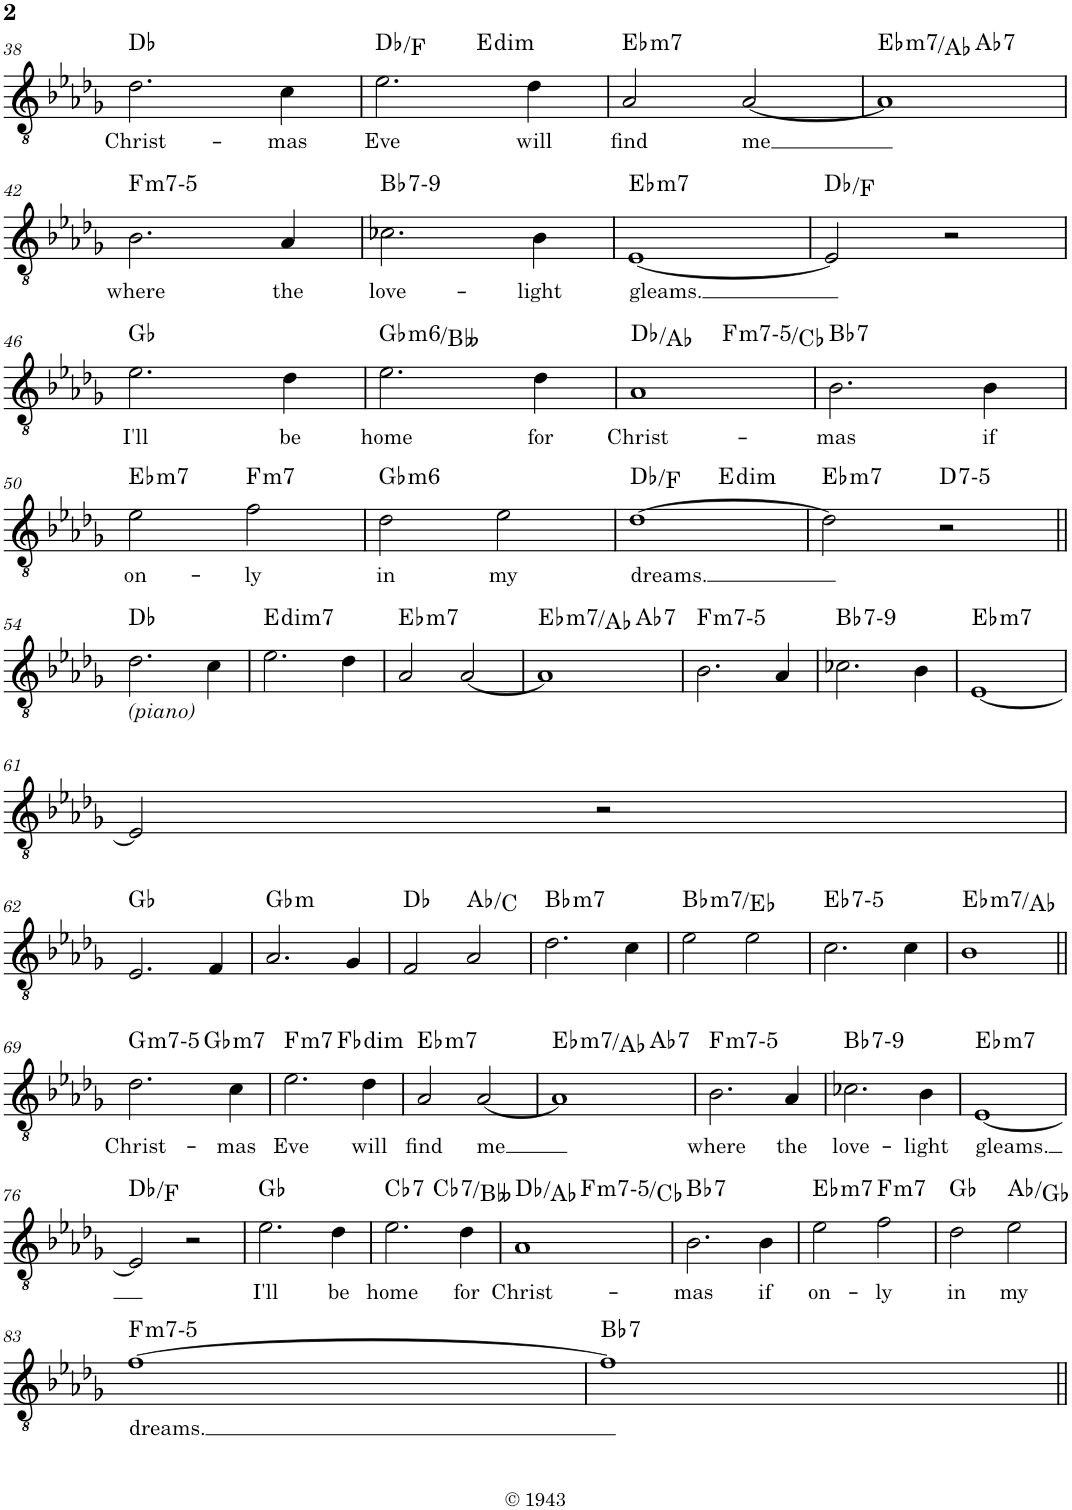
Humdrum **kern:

**kern	**text	**harte
*part1	*part1	*part1
*staff1	*staff1	*
*I"Tenor	*	*
*I'T.	*	*
!!LO:PB:g=z
*clefGv2	*	*
*k[b-e-a-d-g-]	*	*
*M2/2	*	*
*met(c|)	*	*
=38	=38	=38
!	!LO:LY:b	!
2.d-\	Christ-	Db:maj
!	!LO:LY:b	!
4c\	-mas	.
=39	=39	=39
!	!LO:LY:b	!
*^	*	*
2.e-\	2ryy	Eve	Db:maj/3
!	!	!	!LO:H:kt=dim
.	2ryy	.	E:dim
!	!	!LO:LY:b	!
4d-\	.	will	.
=40	=40	=40	=40
!	!	!LO:LY:b	!LO:H:kt=m7
*v	*v	*	*
2A-/	find	Eb:min7
!	!LO:LY:b	!
[2A-/	me	.
=41	=41	=41
!	!	!LO:H:kt=m7
*^	*	*
1A-]	2ryy	.	Eb:min7/4
!	!	!	!LO:H:kt=7
.	2ryy	.	Ab:7
!!LO:LB:g=z	!!
=42	=42	=42	=42
!	!	!LO:LY:b	!LO:H:kt=m7-5
*v	*v	*	*
2.B-\	where	F:hdim7
!	!LO:LY:b	!
4A-/	the	.
=43	=43	=43
!	!LO:LY:b	!LO:H:kt=7
2.c-X\	love-	Bb:7(b9)
!	!LO:LY:b	!
4B-\	-light	.
=44	=44	=44
!	!LO:LY:b	!LO:H:kt=m7
[1E-	gleams.	Eb:min7
=45	=45	=45
2E-/]	.	Db:maj/3
2r	.	.
!!LO:LB:g=z
=46	=46	=46
!	!LO:LY:b	!
2.e-\	I'll	Gb:maj
!	!LO:LY:b	!
4d-\	be	.
=47	=47	=47
!	!LO:LY:b	!LO:H:kt=m6
2.e-\	home	Gb:min6/b3
!	!LO:LY:b	!
4d-\	for	.
=48	=48	=48
!	!LO:LY:b	!
*^	*	*
1A-	2ryy	Christ-	Db:maj/5
!	!	!	!LO:H:kt=m7-5
.	2ryy	.	F:hdim7/b5
=49	=49	=49	=49
!	!	!LO:LY:b	!LO:H:kt=7
*v	*v	*	*
2.B-\	-mas	Bb:7
!	!LO:LY:b	!
4B-\	if	.
!!LO:LB:g=z
=50	=50	=50
!	!LO:LY:b	!LO:H:kt=m7
2e-\	on-	Eb:min7
!	!LO:LY:b	!LO:H:kt=m7
2f\	-ly	F:min7
=51	=51	=51
!	!LO:LY:b	!LO:H:kt=m6
2d-\	in	Gb:min6
!	!LO:LY:b	!
2e-\	my	.
=52	=52	=52
!	!LO:LY:b	!
*^	*	*
[1d-	2ryy	dreams.	Db:maj/3
!	!	!	!LO:H:kt=dim
.	2ryy	.	E:dim
=53	=53	=53	=53
!	!	!	!LO:H:kt=m7
*v	*v	*	*
2d-\]	.	Eb:min7
!	!	!LO:H:kt=7
2r	.	D:(3,b5,b7)
!!LO:LB:g=z
=54||	=54||	=54||
!LO:TX:b:i:t=(piano)	!	!
2.d-\	.	Db:maj
4c\	.	.
=55	=55	=55
!	!	!LO:H:kt=dim7
2.e-\	.	E:dim7
4d-\	.	.
=56	=56	=56
!	!	!LO:H:kt=m7
2A-/	.	Eb:min7
[2A-/	.	.
=57	=57	=57
!	!	!LO:H:kt=m7
*^	*	*
1A-]	2ryy	.	Eb:min7/4
!	!	!	!LO:H:kt=7
.	2ryy	.	Ab:7
=58	=58	=58	=58
!	!	!	!LO:H:kt=m7-5
*v	*v	*	*
2.B-\	.	F:hdim7
4A-/	.	.
=59	=59	=59
!	!	!LO:H:kt=7
2.c-X\	.	Bb:7(b9)
4B-\	.	.
=60	=60	=60
!	!	!LO:H:kt=m7
[1E-	.	Eb:min7
!!LO:LB:g=z
=61	=61	=61
2E-/]	.	.
2r	.	.
!!LO:LB:g=z
=62	=62	=62
2.E-/	.	Gb:maj
4F/	.	.
=63	=63	=63
!	!	!LO:H:kt=m
2.A-/	.	Gb:min
4G-/	.	.
=64	=64	=64
2F/	.	Db:maj
2A-/	.	Ab:maj/3
=65	=65	=65
!	!	!LO:H:kt=m7
2.d-\	.	Bb:min7
4c\	.	.
=66	=66	=66
!	!	!LO:H:kt=m7
2e-\	.	Bb:min7/4
2e-\	.	.
=67	=67	=67
!	!	!LO:H:kt=7
2.c\	.	Eb:(3,b5,b7)
4c\	.	.
=68	=68	=68
!	!	!LO:H:kt=m7
1B-	.	Eb:min7/4
!!LO:LB:g=z
=69||	=69||	=69||
!	!LO:LY:b	!LO:H:kt=m7-5
*^	*	*
2.d-\	2ryy	Christ-	G:hdim7
!	!	!	!LO:H:kt=m7
.	2ryy	.	Gb:min7
!	!	!LO:LY:b	!
4c\	.	-mas	.
=70	=70	=70	=70
!	!	!LO:LY:b	!LO:H:kt=m7
2.e-\	2ryy	Eve	F:min7
!	!	!	!LO:H:kt=dim
.	2ryy	.	Fb:dim
!	!	!LO:LY:b	!
4d-\	.	will	.
=71	=71	=71	=71
!	!	!LO:LY:b	!LO:H:kt=m7
*v	*v	*	*
2A-/	find	Eb:min7
!	!LO:LY:b	!
[2A-/	me	.
=72	=72	=72
!	!	!LO:H:kt=m7
*^	*	*
1A-]	2ryy	.	Eb:min7/4
!	!	!	!LO:H:kt=7
.	2ryy	.	Ab:7
=73	=73	=73	=73
!	!	!LO:LY:b	!LO:H:kt=m7-5
*v	*v	*	*
2.B-\	where	F:hdim7
!	!LO:LY:b	!
4A-/	the	.
=74	=74	=74
!	!LO:LY:b	!LO:H:kt=7
2.c-X\	love-	Bb:7(b9)
!	!LO:LY:b	!
4B-\	-light	.
=75	=75	=75
!	!LO:LY:b	!LO:H:kt=m7
[1E-	gleams.	Eb:min7
!!LO:LB:g=z
=76	=76	=76
2E-/]	.	Db:maj/3
2r	.	.
=77	=77	=77
!	!LO:LY:b	!
2.e-\	I'll	Gb:maj
!	!LO:LY:b	!
4d-\	be	.
=78	=78	=78
!	!LO:LY:b	!LO:H:kt=7
*^	*	*
2.e-\	2ryy	home	Cb:7
!	!	!	!LO:H:kt=7
.	2ryy	.	Cb:7/b7
!	!	!LO:LY:b	!
4d-\	.	for	.
=79	=79	=79	=79
!	!	!LO:LY:b	!
1A-	2ryy	Christ-	Db:maj/5
!	!	!	!LO:H:kt=m7-5
.	2ryy	.	F:hdim7/b5
=80	=80	=80	=80
!	!	!LO:LY:b	!LO:H:kt=7
*v	*v	*	*
2.B-\	-mas	Bb:7
!	!LO:LY:b	!
4B-\	if	.
=81	=81	=81
!	!LO:LY:b	!LO:H:kt=m7
2e-\	on-	Eb:min7
!	!LO:LY:b	!LO:H:kt=m7
2f\	-ly	F:min7
=82	=82	=82
!	!LO:LY:b	!
2d-\	in	Gb:maj
!	!LO:LY:b	!
2e-\	my	Ab:maj/b7
!!LO:LB:g=z
=83	=83	=83
!	!LO:LY:b	!LO:H:kt=m7-5
[1f	dreams.	F:hdim7
=84	=84	=84
!	!	!LO:H:kt=7
1f]	.	Bb:7
=||	=||	=||
*-	*-	*-
